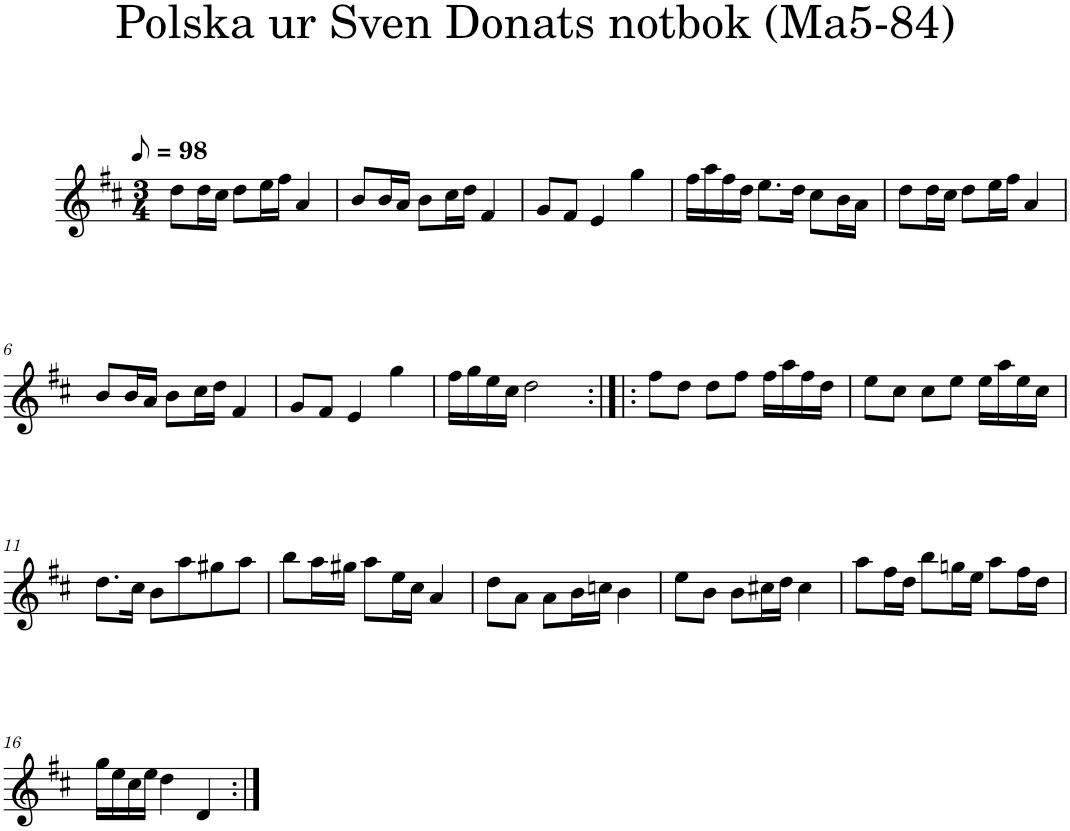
**kern
*part1
*staff1
*I"Piano
*I'Pno
*clefG2
*k[f#c#]
*D:
*M3/4
*MM49
=1
8dd\L
16dd\L
16cc#\JJ
8dd\L
16ee\L
16ff#\JJ
4a/
=2
8b/L
16b/L
16a/JJ
8b\L
16cc#\L
16dd\JJ
4f#/
=3
8g/L
8f#/J
4e/
4gg\
=4
16ff#\LL
16aa\
16ff#\
16dd\JJ
8.ee\L
16dd\Jk
8cc#\L
16b\L
16a\JJ
=5
8dd\L
16dd\L
16cc#\JJ
8dd\L
16ee\L
16ff#\JJ
4a/
!!LO:LB:g=z
=6
8b/L
16b/L
16a/JJ
8b\L
16cc#\L
16dd\JJ
4f#/
=7
8g/L
8f#/J
4e/
4gg\
=8
16ff#\LL
16gg\
16ee\
16cc#\JJ
2dd\
=9:|!|:
8ff#\L
8dd\J
8dd\L
8ff#\J
16ff#\LL
16aa\
16ff#\
16dd\JJ
=10
8ee\L
8cc#\J
8cc#\L
8ee\J
16ee\LL
16aa\
16ee\
16cc#\JJ
!!LO:LB:g=z
=11
8.dd\L
16cc#\Jk
8b\L
8aa\
8gg#X\
8aa\J
=12
8bb\L
16aa\L
16gg#X\JJ
8aa\L
16ee\L
16cc#\JJ
4a/
=13
8dd\L
8a\J
8a\L
16b\L
16ccn\JJ
4b\
=14
8ee\L
8b\J
8b\L
16cc#X\L
16dd\JJ
4cc#\
=15
8aa\L
16ff#\L
16dd\JJ
8bb\L
16ggn\L
16ee\JJ
8aa\L
16ff#\L
16dd\JJ
!!LO:LB:g=z
=16
16gg\LL
16ee\
16cc#\
16ee\JJ
4dd\
4d/
=:|!
*-
